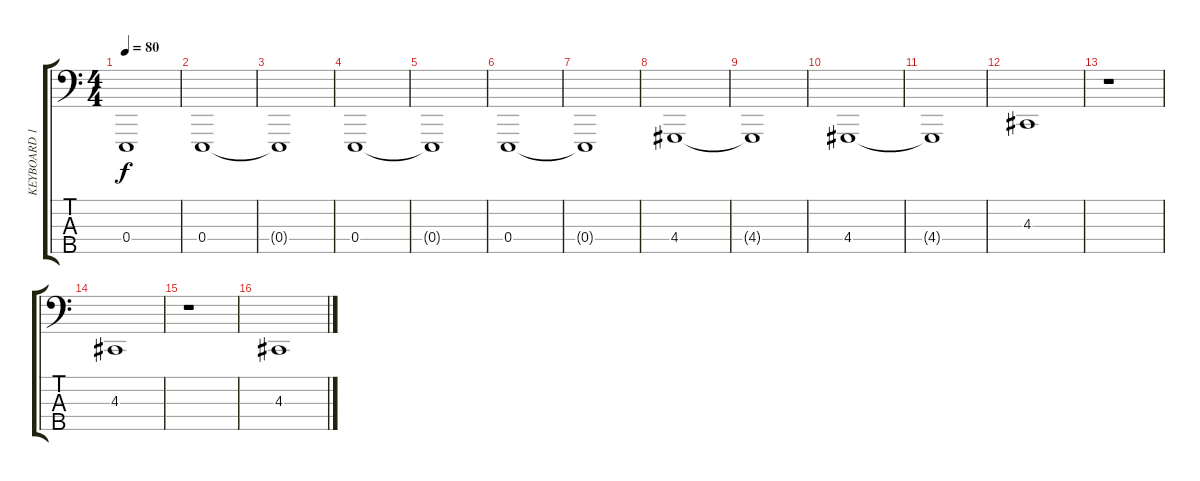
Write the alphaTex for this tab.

\track ("KEYBOARD 1" "KEYBOARD 1") {instrument stringensemble1}
\staff {score tabs}
\tuning (G2 D2 A1 E1 B0) {hide}
\ts (4 4)
\tempo 80
\clef f4
\ks c
0.4{t}.1{dy f} |
0.4.1 |
0.4{t}.1 |
0.4.1 |
0.4{t}.1 |
0.4.1 |
0.4{t}.1 |
4.4.1 |
4.4{t}.1 |
4.4.1 |
4.4{t}.1 |
4.3.1 |
r.1 |
4.3.1 |
r.1 |
4.3.1
